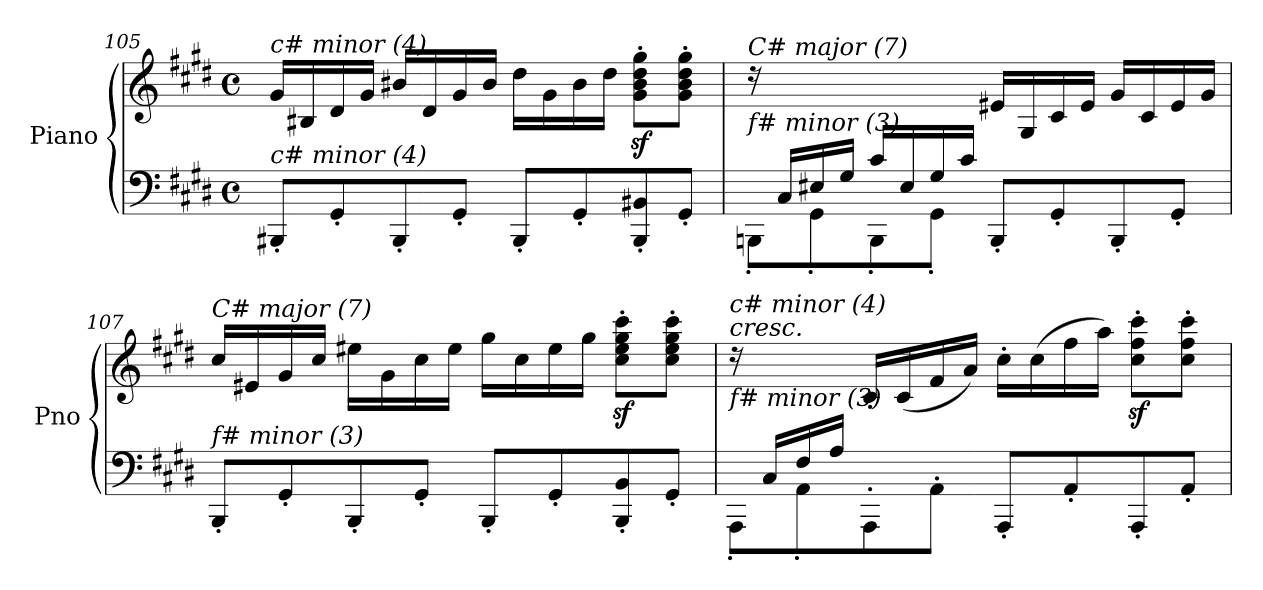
**kern	**kern
*part1	*part1
*staff2	*staff1
*I"Piano	*
*I'Pno	*
*clefF4	*clefG2
*k[f#c#g#d#]	*k[f#c#g#d#]
*M4/4	*M4/4
*met(c)	*met(c)
=105	=105
!	!LO:TX:i:t=c# minor (4)
!LO:TX:i:t=c# minor (4)	!
8BBB#X'/L	16g#/LL
.	16B#X/
8GG#'/	16d#/
.	16g#/JJ
8BBB#'/	16b#X/LL
.	16d#/
8GG#'/J	16g#/
.	16b#/JJ
8BBB#'/L	16dd#\LL
.	16g#\
8GG#'/	16b#\
.	16dd#\JJ
8BBB#/' 8BB#X/'	8g#\z<' 8b#\z<' 8dd#\z<' 8gg#\z<'L
8GG#'/J	8g#\' 8b#\' 8dd#\' 8gg#\'J
=106	=106
*^	*
!	!	!LO:TX:i:t=C# major (7)
!LO:TX:i:t=f# minor (3)	!	!
16ryy	8BBBn'\L	16rdd
16C#/LL	.	4..ryy
16E#X/	8GG#'\	.
16G#/JJ	.	.
16c#/LL	8BBB'\	.
16E#/	.	.
16G#/	8GG#'\J	.
16c#/JJ	.	.
2ryy	8BBB'/L	16e#X/LL
.	.	16G#/
.	8GG#'/	16c#/
.	.	16e#/JJ
.	8BBB'/	16g#/LL
.	.	16c#/
.	8GG#'/J	16e#/
.	.	16g#/JJ
*v	*v	*
!!LO:PB:g=z
=107	=107
!	!LO:TX:i:t=C# major (7)
!LO:TX:i:t=f# minor (3)	!
8BBB'/L	16cc#/LL
.	16e#X/
8GG#'/	16g#/
.	16cc#/JJ
8BBB'/	16ee#X\LL
.	16g#\
8GG#'/J	16cc#\
.	16ee#\JJ
8BBB'/L	16gg#\LL
.	16cc#\
8GG#'/	16ee#\
.	16gg#\JJ
8BBB/' 8BB/'	8cc#\z<' 8ee#\z<' 8gg#\z<' 8ccc#\z<'L
8GG#'/J	8cc#\' 8ee#\' 8gg#\' 8ccc#\'J
=108	=108
*^	*
!	!	!LO:TX:a:i:t=cresc.
!	!	!LO:TX:i:t=c# minor (4)
!LO:TX:i:t=f# minor (3)	!	!
16ryy	8AAA'\L	16rdd
16C#/LL	.	8.ryy
16F#/	8AA'\	.
16A/JJ	.	.
2.ryy	8AAA'\	16c#'/LL
.	.	(16c#/
.	8AA'\J	16f#/
.	.	16a/JJ)
.	8AAA'/L	16cc#'\LL
.	.	(16cc#\
.	8AA'/	16ff#\
.	.	16aa\JJ)
.	8AAA'/	8cc#\z<' 8ff#\z<' 8ccc#\z<'L
.	8AA'/J	8cc#\' 8ff#\' 8ccc#\'J
*v	*v	*
=	=
*-	*-
